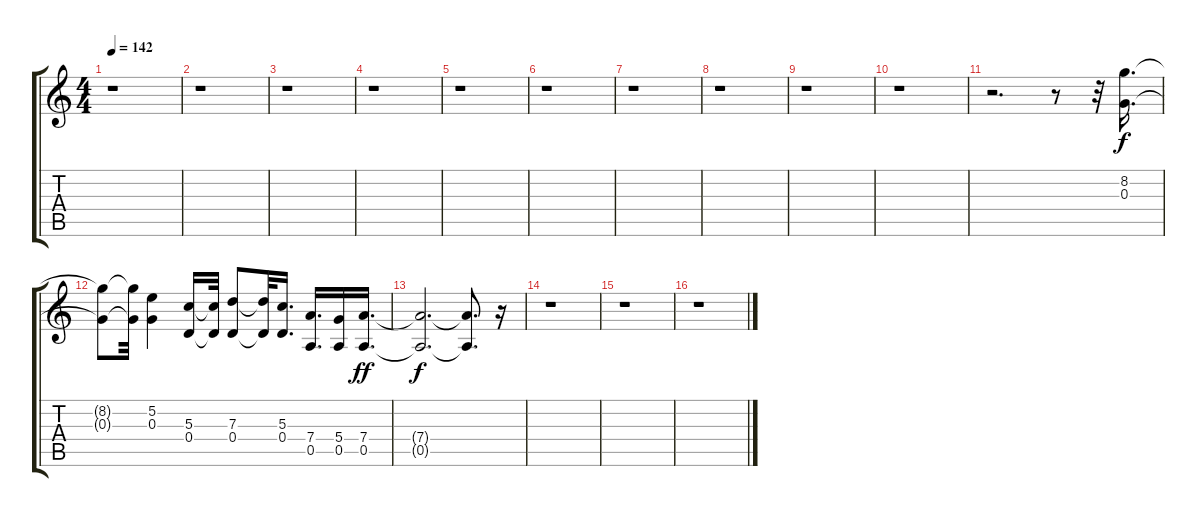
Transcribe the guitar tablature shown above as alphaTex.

\track "" {instrument overdrivenguitar}
\staff {score tabs}
\tuning (E4 B3 G3 D3 A2 E2) {hide}
\ts (4 4)
\tempo 142
\clef g2
\ks c
r.1{dy f} |
r.1 |
r.1 |
r.1 |
r.1 |
r.1 |
r.1 |
r.1 |
r.1 |
r.1 |
r.2{d} r.8 r.32 (8.2 0.3).16{d} |
(8.2{t} 0.3{t}).8 (8.2{t} 0.3{t}).32 (5.2 0.3).4 (5.3 0.4).16 (5.3{t} 0.4{t}).32 (7.3 0.4).8 (7.3{t} 0.4{t}).32 (5.3 0.4).16{d} (7.4 0.5).16{d} (5.4 0.5).16 (7.4 0.5).16{d dy ff} |
(7.4{t} 0.5{t}).2{d dy f} (7.4{t} 0.5{t}).8{d} r.16 |
r.1 |
r.1 |
r.1
